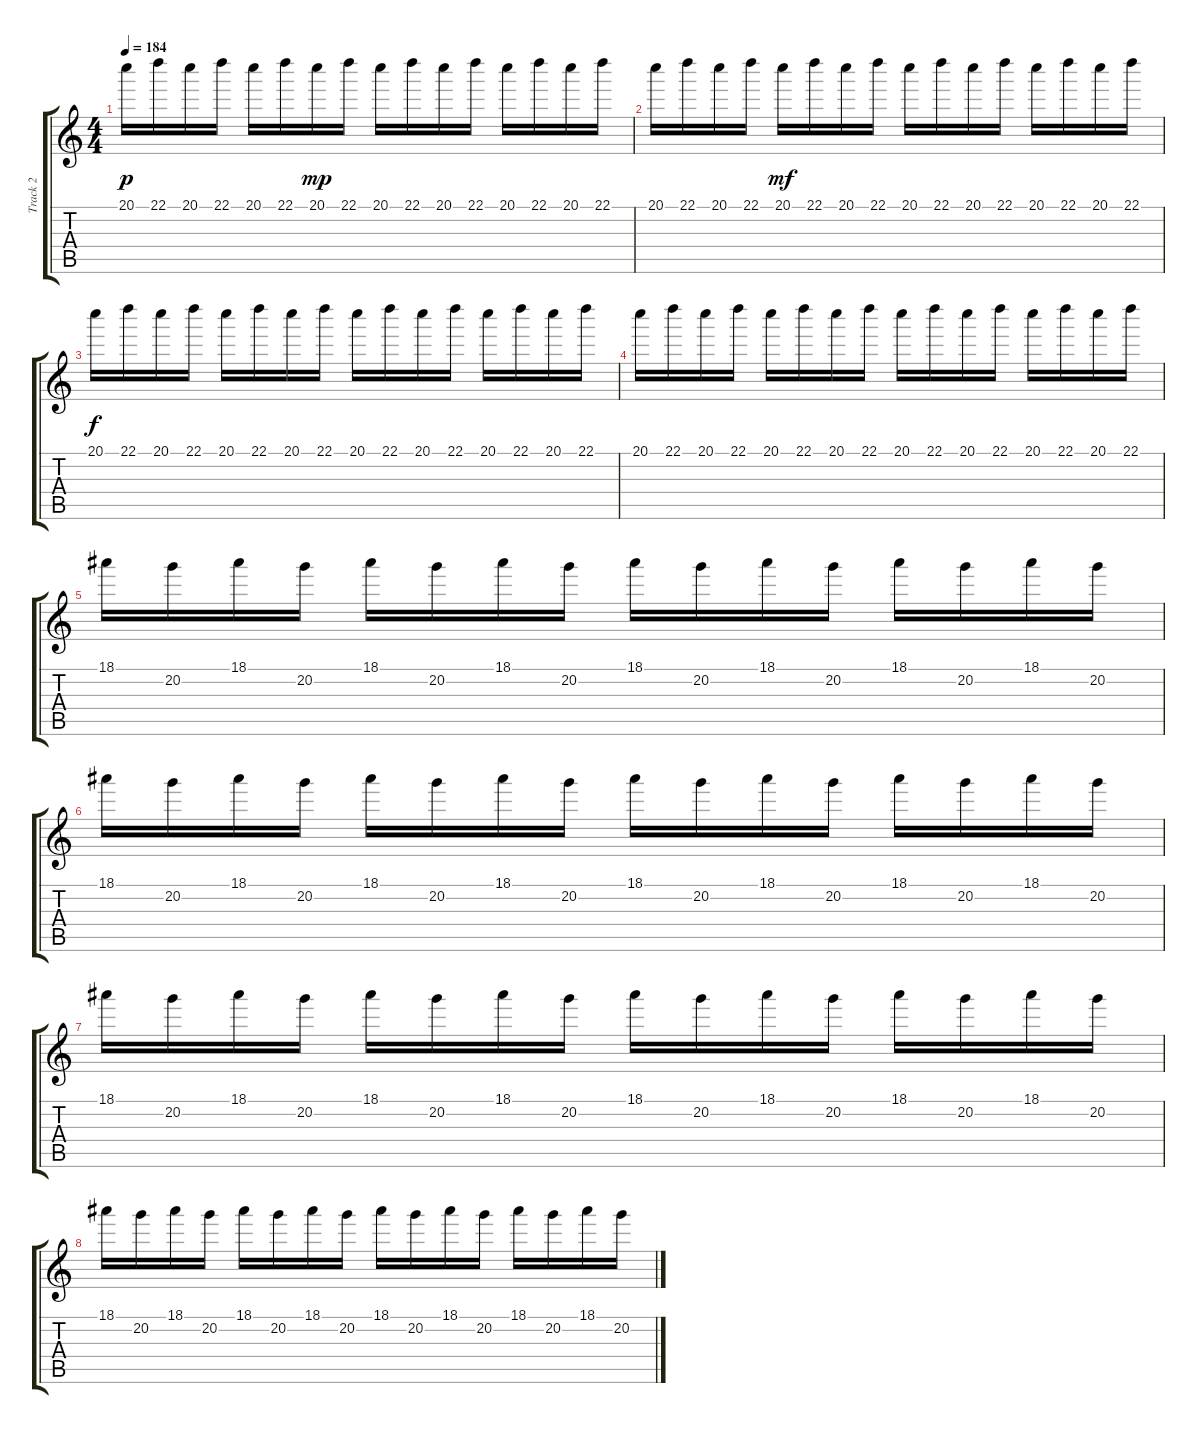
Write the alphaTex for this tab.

\track ("Track 2" "Track 2") {instrument electricguitarmuted}
\staff {score tabs}
\tuning (E4 B3 G3 D3 A2 E2) {hide}
\ts (4 4)
\tempo 184
\clef g2
\ks c
20.1.16{dy p} 22.1.16 20.1.16 22.1.16 20.1.16 22.1.16 20.1.16{dy mp} 22.1.16 20.1.16 22.1.16 20.1.16 22.1.16 20.1.16 22.1.16 20.1.16 22.1.16 |
20.1.16 22.1.16 20.1.16 22.1.16 20.1.16{dy mf} 22.1.16 20.1.16 22.1.16 20.1.16 22.1.16 20.1.16 22.1.16 20.1.16 22.1.16 20.1.16 22.1.16 |
20.1.16{dy f} 22.1.16 20.1.16 22.1.16 20.1.16 22.1.16 20.1.16 22.1.16 20.1.16 22.1.16 20.1.16 22.1.16 20.1.16 22.1.16 20.1.16 22.1.16 |
20.1.16 22.1.16 20.1.16 22.1.16 20.1.16 22.1.16 20.1.16 22.1.16 20.1.16 22.1.16 20.1.16 22.1.16 20.1.16 22.1.16 20.1.16 22.1.16 |
18.1.16 20.2.16 18.1.16 20.2.16 18.1.16 20.2.16 18.1.16 20.2.16 18.1.16 20.2.16 18.1.16 20.2.16 18.1.16 20.2.16 18.1.16 20.2.16 |
18.1.16 20.2.16 18.1.16 20.2.16 18.1.16 20.2.16 18.1.16 20.2.16 18.1.16 20.2.16 18.1.16 20.2.16 18.1.16 20.2.16 18.1.16 20.2.16 |
18.1.16 20.2.16 18.1.16 20.2.16 18.1.16 20.2.16 18.1.16 20.2.16 18.1.16 20.2.16 18.1.16 20.2.16 18.1.16 20.2.16 18.1.16 20.2.16 |
18.1.16 20.2.16 18.1.16 20.2.16 18.1.16 20.2.16 18.1.16 20.2.16 18.1.16 20.2.16 18.1.16 20.2.16 18.1.16 20.2.16 18.1.16 20.2.16
